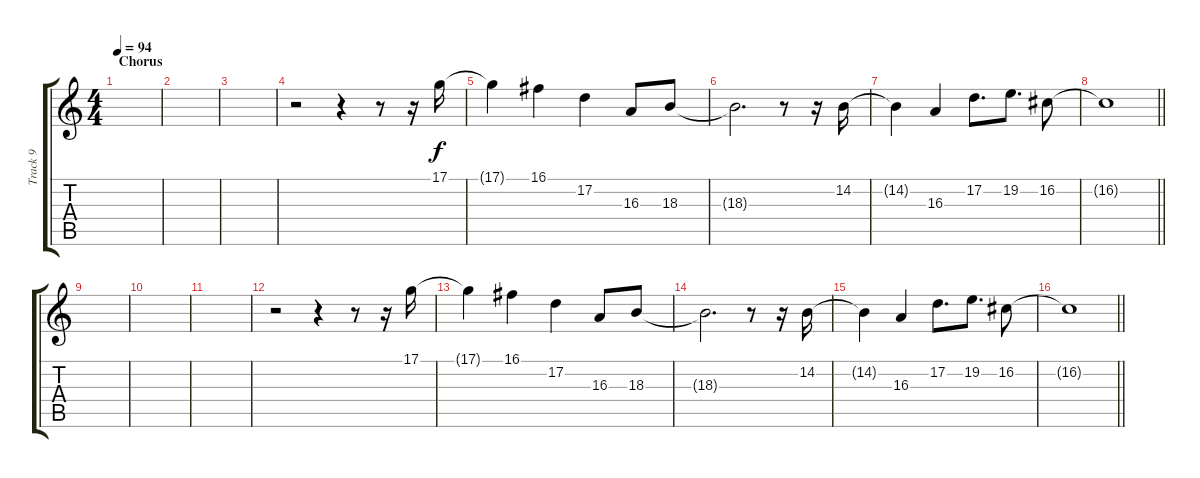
\track ("Track 9" "Track 9") {instrument pad3polysynth}
\staff {score tabs}
\tuning (D4 A3 F3 C3 G2 D2) {hide}
\ts (4 4)
\section ("" "Chorus")
\tempo 94
\clef g2
\ks c
|
|
|
r.2{volume 15 instrument pad3polysynth} r.4 r.8 r.16 17.1.16 |
17.1{t}.4 16.1.4 17.2.4 16.3.8 18.3.8 |
18.3{t}.2{d} r.8 r.16 14.2.16 |
14.2{t}.4 16.3.4 17.2.8{d} 19.2.8{d} 16.2.8 |
\barLineRight lightlight
16.2{t}.1 |
|
|
|
r.2{volume 15 instrument pad3polysynth} r.4 r.8 r.16 17.1.16 |
17.1{t}.4 16.1.4 17.2.4 16.3.8 18.3.8 |
18.3{t}.2{d} r.8 r.16 14.2.16 |
14.2{t}.4 16.3.4 17.2.8{d} 19.2.8{d} 16.2.8 |
\barLineRight lightlight
16.2{t}.1
